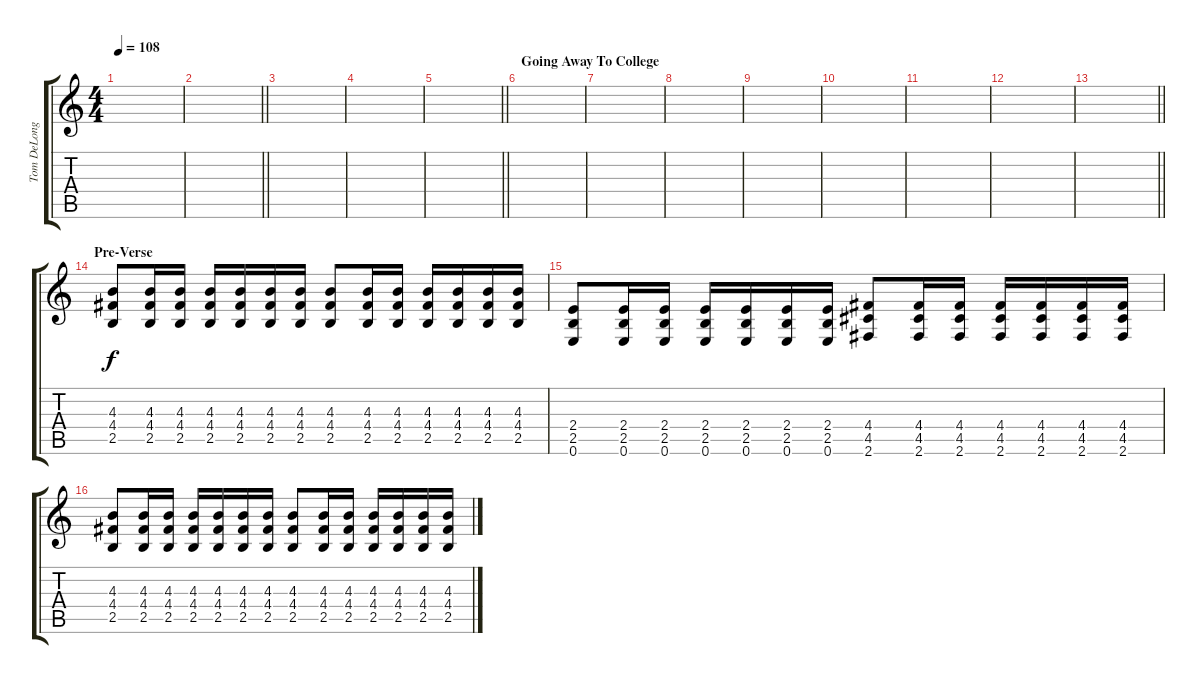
\track ("Tom DeLonge (Standard 2)" "Tom DeLong") {instrument distortionguitar}
\staff {score tabs}
\tuning (E4 B3 G3 D3 A2 E2) {hide}
\ts (4 4)
\tempo 108
\clef g2
\ks c
|
\barLineRight lightlight
|
|
|
\barLineRight lightlight
|
\section ("" "Going Away To College")
|
|
|
|
|
|
|
\barLineRight lightlight
|
\section ("" "Pre-Verse")
(4.3 4.4 2.5).8{volume 10} (4.3 4.4 2.5).16 (4.3 4.4 2.5).16 (4.3 4.4 2.5).16 (4.3 4.4 2.5).16 (4.3 4.4 2.5).16 (4.3 4.4 2.5).16 (4.3 4.4 2.5).8 (4.3 4.4 2.5).16 (4.3 4.4 2.5).16 (4.3 4.4 2.5).16 (4.3 4.4 2.5).16 (4.3 4.4 2.5).16 (4.3 4.4 2.5).16 |
(2.4 2.5 0.6).8 (2.4 2.5 0.6).16 (2.4 2.5 0.6).16 (2.4 2.5 0.6).16 (2.4 2.5 0.6).16 (2.4 2.5 0.6).16 (2.4 2.5 0.6).16 (4.4 4.5 2.6).8 (4.4 4.5 2.6).16 (4.4 4.5 2.6).16 (4.4 4.5 2.6).16 (4.4 4.5 2.6).16 (4.4 4.5 2.6).16 (4.4 4.5 2.6).16 |
(4.3 4.4 2.5).8 (4.3 4.4 2.5).16 (4.3 4.4 2.5).16 (4.3 4.4 2.5).16 (4.3 4.4 2.5).16 (4.3 4.4 2.5).16 (4.3 4.4 2.5).16 (4.3 4.4 2.5).8 (4.3 4.4 2.5).16 (4.3 4.4 2.5).16 (4.3 4.4 2.5).16 (4.3 4.4 2.5).16 (4.3 4.4 2.5).16 (4.3 4.4 2.5).16
